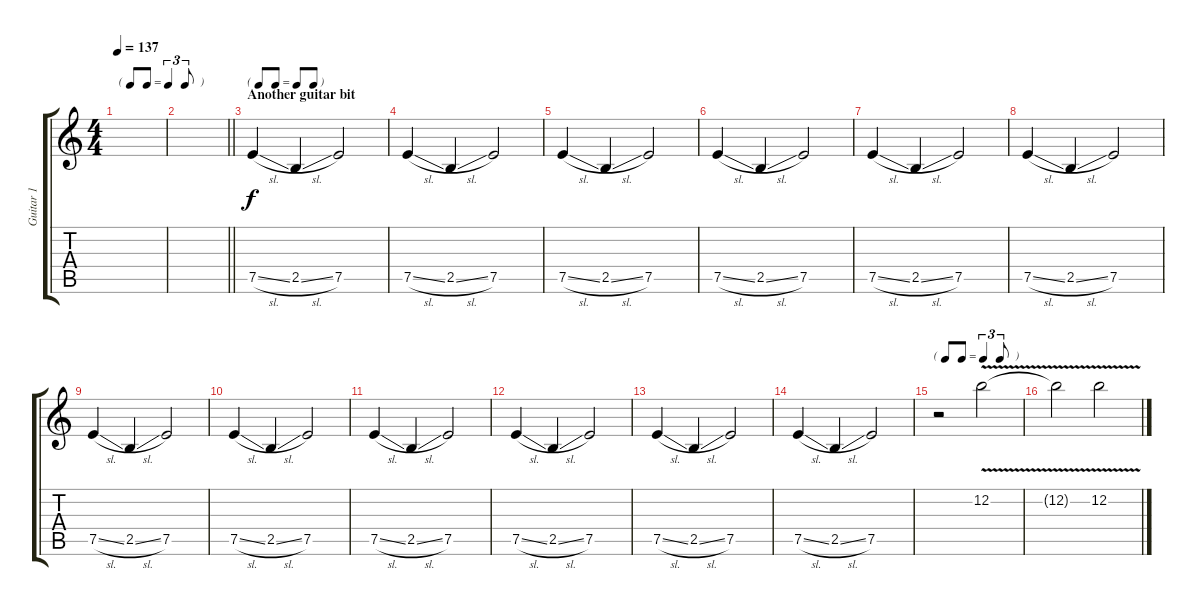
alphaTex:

\track ("Guitar 1" "Guitar 1") {instrument overdrivenguitar}
\staff {score tabs}
\tuning (E4 B3 G3 D3 A2 E2) {hide}
\ts (4 4)
\tf triplet8th
\tempo 137
\clef g2
\ks c
|
\barLineRight lightlight
|
\tf none
\section ("" "Another guitar bit")
7.5{sl}.4 2.5{sl}.4 7.5.2 |
7.5{sl}.4 2.5{sl}.4 7.5.2 |
7.5{sl}.4 2.5{sl}.4 7.5.2 |
7.5{sl}.4 2.5{sl}.4 7.5.2 |
7.5{sl}.4 2.5{sl}.4 7.5.2 |
7.5{sl}.4 2.5{sl}.4 7.5.2 |
7.5{sl}.4 2.5{sl}.4 7.5.2 |
7.5{sl}.4 2.5{sl}.4 7.5.2 |
7.5{sl}.4 2.5{sl}.4 7.5.2 |
7.5{sl}.4 2.5{sl}.4 7.5.2 |
7.5{sl}.4 2.5{sl}.4 7.5.2 |
7.5{sl}.4 2.5{sl}.4 7.5.2 |
\tf triplet8th
r.2 12.2{v}.2 |
12.2{t}.2 12.2{v}.2
